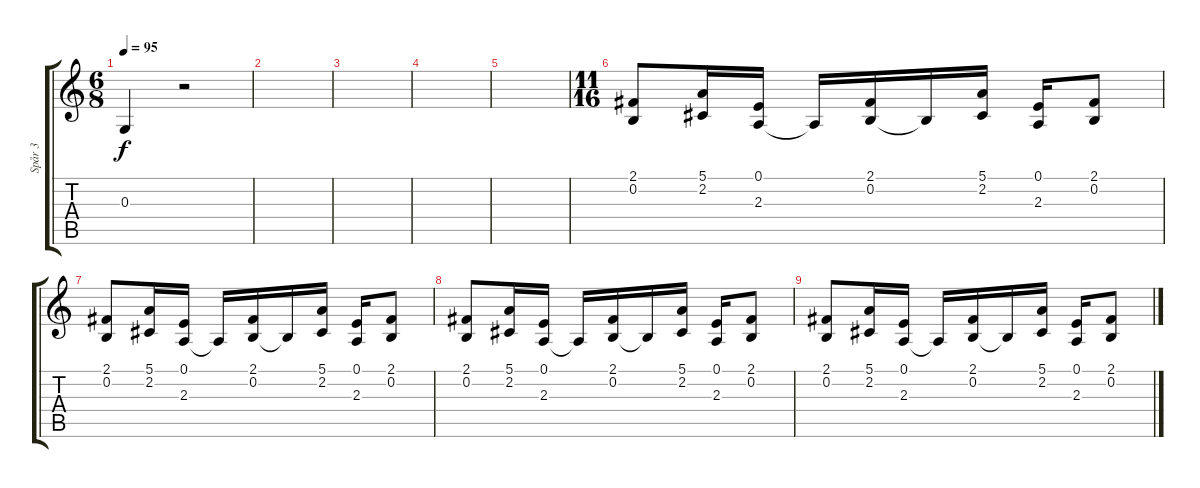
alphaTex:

\track ("Spår 3" "Spår 3") {instrument oboe}
\staff {score tabs}
\tuning (E4 B3 G3 D3 A2 E2) {hide}
\ts (6 8)
\tempo 95
\clef g2
\ks c
0.3.4{dy f} r.2 |
|
|
|
|
\ts (11 16)
(2.1 0.2).8 (5.1 2.2).16 (0.1 2.3).16 2.3{t}.16 (2.1 0.2).16 0.2{t}.16 (5.1 2.2).16 (0.1 2.3).16 (2.1 0.2).8 |
(2.1 0.2).8 (5.1 2.2).16 (0.1 2.3).16 2.3{t}.16 (2.1 0.2).16 0.2{t}.16 (5.1 2.2).16 (0.1 2.3).16 (2.1 0.2).8 |
(2.1 0.2).8 (5.1 2.2).16 (0.1 2.3).16 2.3{t}.16 (2.1 0.2).16 0.2{t}.16 (5.1 2.2).16 (0.1 2.3).16 (2.1 0.2).8 |
(2.1 0.2).8 (5.1 2.2).16 (0.1 2.3).16 2.3{t}.16 (2.1 0.2).16 0.2{t}.16 (5.1 2.2).16 (0.1 2.3).16 (2.1 0.2).8
